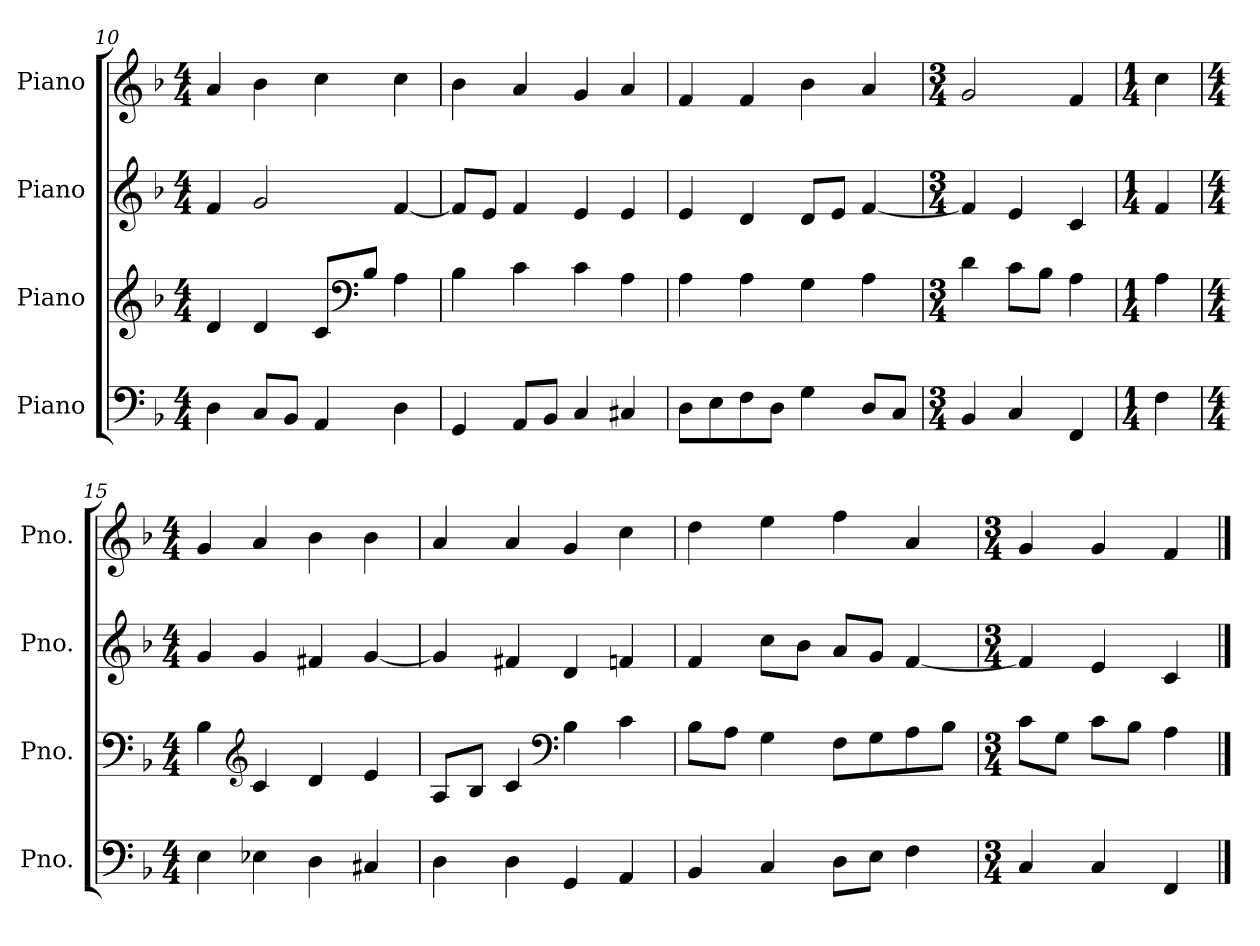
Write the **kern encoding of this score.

**kern	**kern	**kern	**kern
*part4	*part3	*part2	*part1
*staff4	*staff3	*staff2	*staff1
*I"Piano	*I"Piano	*I"Piano	*I"Piano
*I'Pno.	*I'Pno.	*I'Pno.	*I'Pno.
*clefF4	*clefG2	*clefG2	*clefG2
*k[b-]	*k[b-]	*k[b-]	*k[b-]
*M4/4	*M4/4	*M4/4	*M4/4
=10	=10	=10	=10
4D\	4d/	4f/	4a/
8C/L	4d/	2g/	4b-\
8BB-/J	.	.	.
4AA/	8c/L	.	4cc\
*	*clefF4	*	*
.	8B-/J	.	.
4D\	4A\	[4f/	4cc\
=11	=11	=11	=11
4GG/	4B-\	8f/L]	4b-\
.	.	8e/J	.
8AA/L	4c\	4f/	4a/
8BB-/J	.	.	.
4C/	4c\	4e/	4g/
4C#X/	4A\	4e/	4a/
!!LO:LB:g=z
=12	=12	=12	=12
8D\L	4A\	4e/	4f/
8E\	.	.	.
8F\	4A\	4d/	4f/
8D\J	.	.	.
4G\	4G\	8d/L	4b-\
.	.	8e/J	.
8D/L	4A\	[4f/	4a/
8C/J	.	.	.
=13	=13	=13	=13
*M3/4	*M3/4	*M3/4	*M3/4
4BB-/	4d\	4f/]	2g/
4C/	8c\L	4e/	.
.	8B-\J	.	.
4FF/	4A\	4c/	4f/
=14	=14	=14	=14
*M1/4	*M1/4	*M1/4	*M1/4
4F\	4A\	4f/	4cc\
=15	=15	=15	=15
*M4/4	*M4/4	*M4/4	*M4/4
4E\	4B-\	4g/	4g/
*	*clefG2	*	*
4E-X\	4c/	4g/	4a/
4D\	4d/	4f#X/	4b-\
4C#X/	4e/	[4g/	4b-\
=16	=16	=16	=16
4D\	8A/L	4g/]	4a/
.	8B-/J	.	.
4D\	4c/	4f#X/	4a/
*	*clefF4	*	*
4GG/	4B-\	4d/	4g/
4AA/	4c\	4fn/	4cc\
=17	=17	=17	=17
4BB-/	8B-\L	4f/	4dd\
.	8A\J	.	.
4C/	4G\	8cc\L	4ee\
.	.	8b-\J	.
8D\L	8F\L	8a/L	4ff\
8E\J	8G\	8g/J	.
4F\	8A\	[4f/	4a/
.	8B-\J	.	.
!!LO:PB:g=z
=18	=18	=18	=18
*M3/4	*M3/4	*M3/4	*M3/4
4C/	8c\L	4f/]	4g/
.	8G\J	.	.
4C/	8c\L	4e/	4g/
.	8B-\J	.	.
4FF/	4A\	4c/	4f/
==	==	==	==
*-	*-	*-	*-
